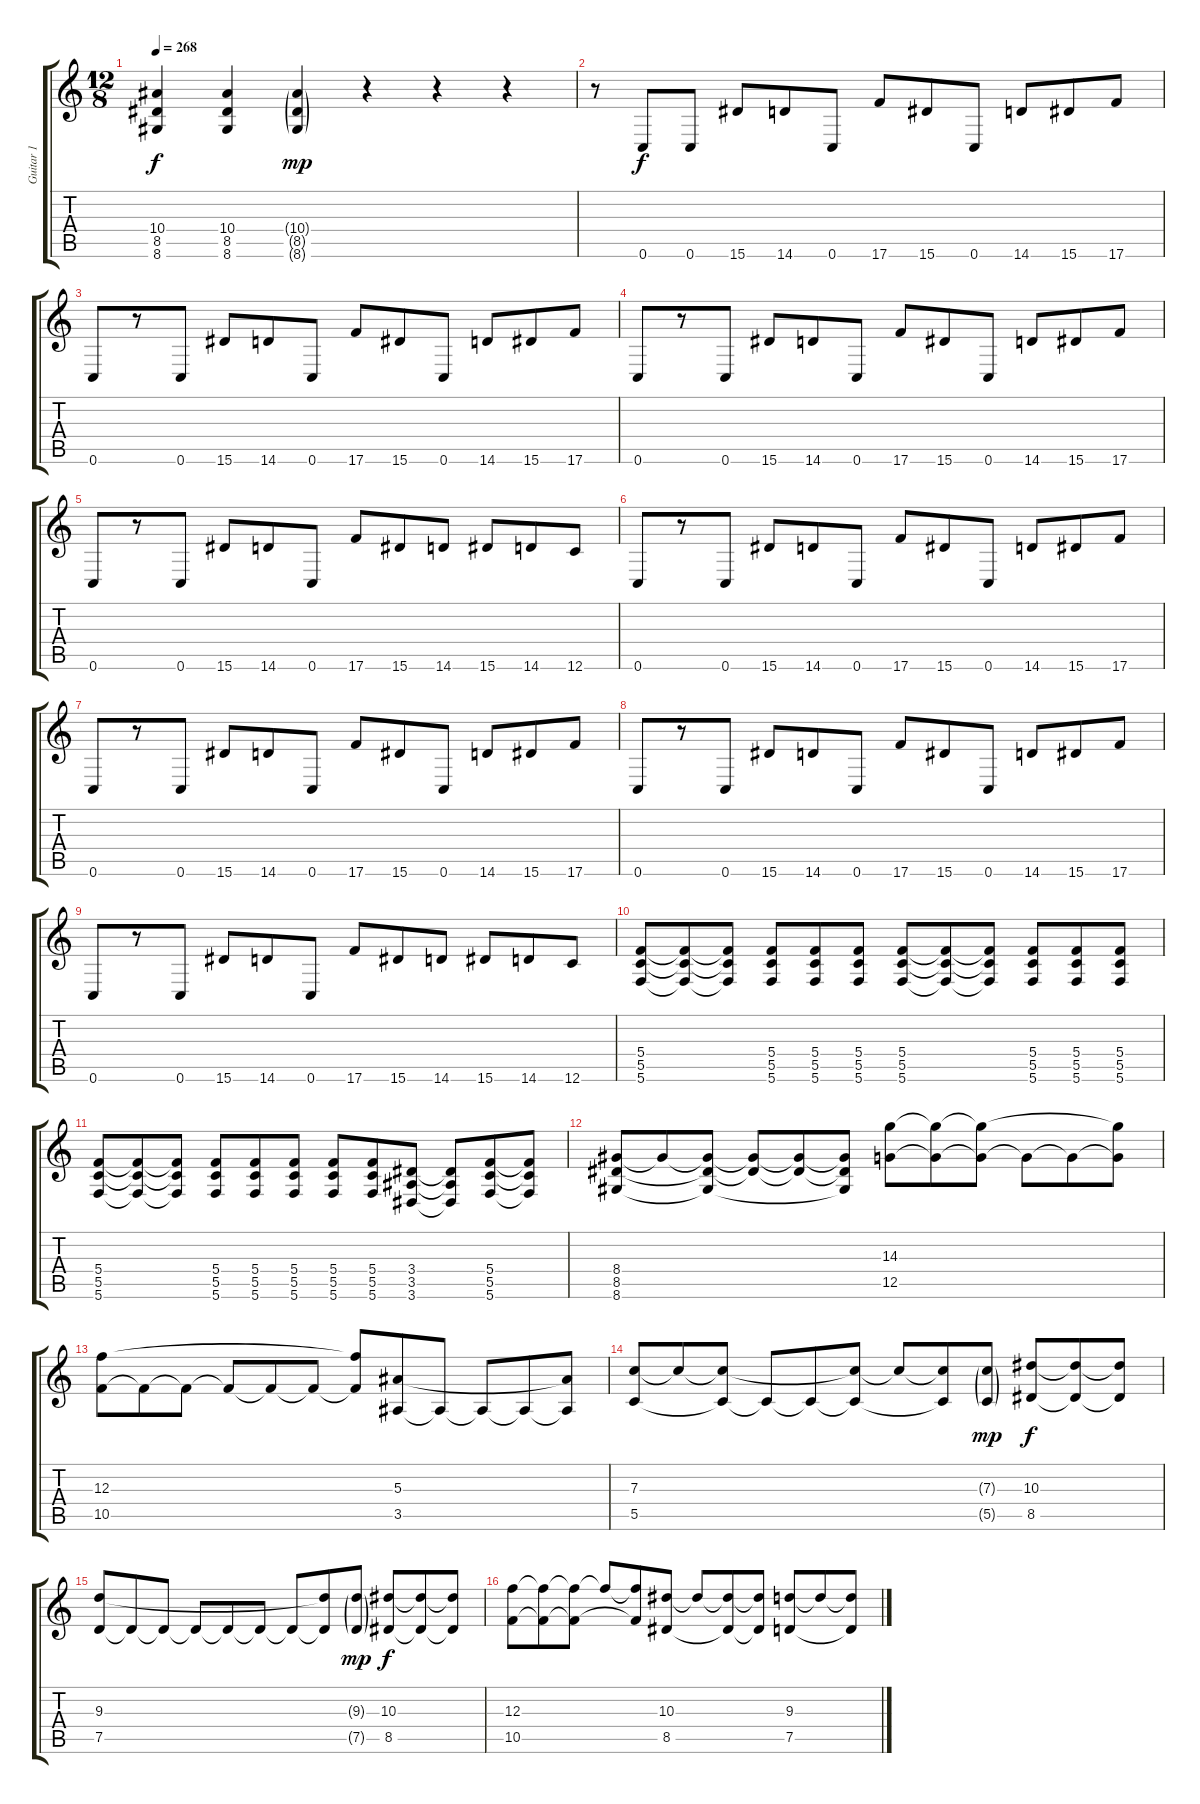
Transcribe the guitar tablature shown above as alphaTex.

\track ("Guitar 1" "Guitar 1") {instrument distortionguitar}
\staff {score tabs}
\tuning (D4 A3 F3 C3 G2 C2) {hide}
\ts (12 8)
\tempo 268
\clef g2
\ks c
(10.4 8.5 8.6).4{dy f} (10.4 8.5 8.6).4 (10.4{g} 8.5{g} 8.6{g}).4{dy mp} r.4 r.4 r.4 |
r.8 0.6.8{dy f} 0.6.8 15.6.8 14.6.8 0.6.8 17.6.8 15.6.8 0.6.8 14.6.8 15.6.8 17.6.8 |
0.6.8 r.8 0.6.8 15.6.8 14.6.8 0.6.8 17.6.8 15.6.8 0.6.8 14.6.8 15.6.8 17.6.8 |
0.6.8 r.8 0.6.8 15.6.8 14.6.8 0.6.8 17.6.8 15.6.8 0.6.8 14.6.8 15.6.8 17.6.8 |
0.6.8 r.8 0.6.8 15.6.8 14.6.8 0.6.8 17.6.8 15.6.8 14.6.8 15.6.8 14.6.8 12.6.8 |
0.6.8 r.8 0.6.8 15.6.8 14.6.8 0.6.8 17.6.8 15.6.8 0.6.8 14.6.8 15.6.8 17.6.8 |
0.6.8 r.8 0.6.8 15.6.8 14.6.8 0.6.8 17.6.8 15.6.8 0.6.8 14.6.8 15.6.8 17.6.8 |
0.6.8 r.8 0.6.8 15.6.8 14.6.8 0.6.8 17.6.8 15.6.8 0.6.8 14.6.8 15.6.8 17.6.8 |
0.6.8 r.8 0.6.8 15.6.8 14.6.8 0.6.8 17.6.8 15.6.8 14.6.8 15.6.8 14.6.8 12.6.8 |
(5.4 5.5 5.6).8 (5.4{t} 5.5{t} 5.6{t}).8 (5.4{t} 5.5{t} 5.6{t}).8 (5.4 5.5 5.6).8 (5.4 5.5 5.6).8 (5.4 5.5 5.6).8 (5.4 5.5 5.6).8 (5.4{t} 5.5{t} 5.6{t}).8 (5.4{t} 5.5{t} 5.6{t}).8 (5.4 5.5 5.6).8 (5.4 5.5 5.6).8 (5.4 5.5 5.6).8 |
(5.4 5.5 5.6).8 (5.4{t} 5.5{t} 5.6{t}).8 (5.4{t} 5.5{t} 5.6{t}).8 (5.4 5.5 5.6).8 (5.4 5.5 5.6).8 (5.4 5.5 5.6).8 (5.4 5.5 5.6).8 (5.4 5.5 5.6).8 (3.4 3.5 3.6).8 (3.4{t} 3.5{t} 3.6{t}).8 (5.4 5.5 5.6).8 (5.4{t} 5.5{t} 5.6{t}).8 |
(8.4 8.5 8.6).8 8.4{t}.8 (8.4{t} 8.5{t} 8.6{t}).8 (8.4{t} 8.5{t}).8 (8.4{t} 8.5{t}).8 (8.4{t} 8.5{t} 8.6{t}).8 (14.3 12.5).8 (14.3{t} 12.5{t}).8 (14.3{t} 12.5{t}).8 12.5{t}.8 12.5{t}.8 (14.3{t} 12.5{t}).8 |
(12.3 10.5).8 10.5{t}.8 10.5{t}.8 10.5{t}.8 10.5{t}.8 10.5{t}.8 (12.3{t} 10.5{t}).8 (5.3 3.5).8 3.5{t}.8 3.5{t}.8 3.5{t}.8 (5.3{t} 3.5{t}).8 |
(7.3 5.5).8 7.3{t}.8 (7.3{t} 5.5{t}).8 5.5{t}.8 5.5{t}.8 (7.3{t} 5.5{t}).8 7.3{t}.8 (7.3{t} 5.5{t}).8 (7.3{g} 5.5{g}).8{dy mp} (10.3 8.5).8{dy f} (10.3{t} 8.5{t}).8 (10.3{t} 8.5{t}).8 |
(9.3 7.5).8 7.5{t}.8 7.5{t}.8 7.5{t}.8 7.5{t}.8 7.5{t}.8 7.5{t}.8 (9.3{t} 7.5{t}).8 (9.3{g} 7.5{g}).8{dy mp} (10.3 8.5).8{dy f} (10.3{t} 8.5{t}).8 (10.3{t} 8.5{t}).8 |
(12.3 10.5).8 (12.3{t} 10.5{t}).8 (12.3{t} 10.5{t}).8 12.3{t}.8 (12.3{t} 10.5{t}).8 (10.3 8.5).8 10.3{t}.8 (10.3{t} 8.5{t}).8 (10.3{t} 8.5{t}).8 (9.3 7.5).8 9.3{t}.8 (9.3{t} 7.5{t}).8
